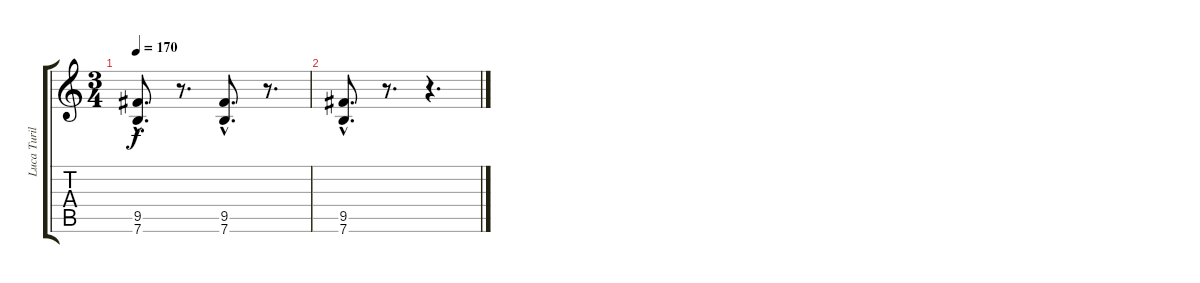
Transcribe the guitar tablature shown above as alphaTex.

\track ("Luca Turilli - Rhythm Guitar" "Luca Turil") {instrument overdrivenguitar}
\staff {score tabs}
\tuning (E4 B3 G3 D3 A2 E2) {hide}
\ts (3 4)
\tempo 170
\clef g2
\ks c
(9.5{hac} 7.6{hac}).8{d dy f} r.8{d} (9.5{hac} 7.6{hac}).8{d} r.8{d} |
(9.5{hac} 7.6{hac}).8{d} r.8{d} r.4{d}
